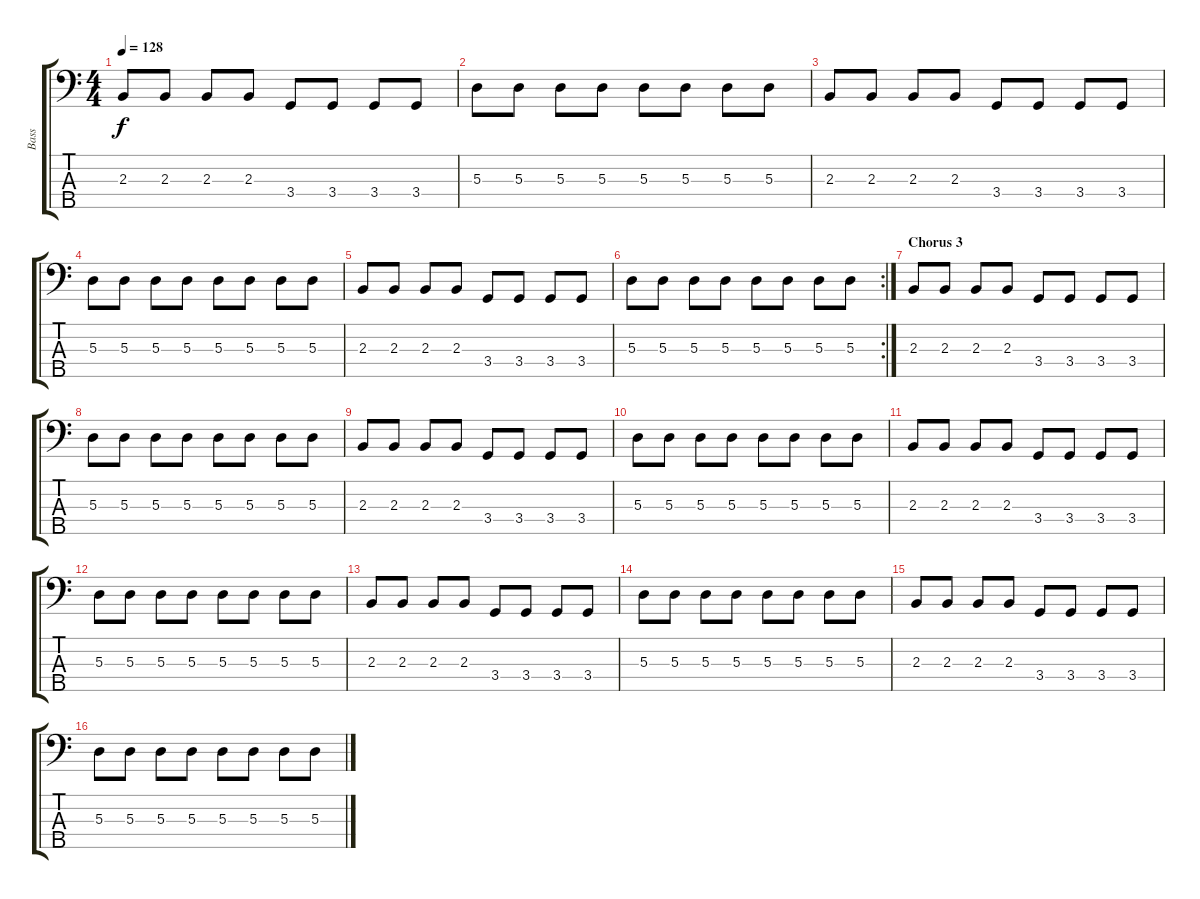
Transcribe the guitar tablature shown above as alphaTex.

\track ("Bass" "Bass") {instrument electricbasspick}
\staff {score tabs}
\tuning (G2 D2 A1 E1 B0) {hide}
\ts (4 4)
\tempo 128
\clef f4
\ks c
2.3.8{dy f} 2.3.8 2.3.8 2.3.8 3.4.8 3.4.8 3.4.8 3.4.8 |
5.3.8 5.3.8 5.3.8 5.3.8 5.3.8 5.3.8 5.3.8 5.3.8 |
2.3.8 2.3.8 2.3.8 2.3.8 3.4.8 3.4.8 3.4.8 3.4.8 |
5.3.8 5.3.8 5.3.8 5.3.8 5.3.8 5.3.8 5.3.8 5.3.8 |
2.3.8 2.3.8 2.3.8 2.3.8 3.4.8 3.4.8 3.4.8 3.4.8 |
\rc 2
5.3.8 5.3.8 5.3.8 5.3.8 5.3.8 5.3.8 5.3.8 5.3.8 |
\section ("" "Chorus 3")
2.3.8 2.3.8 2.3.8 2.3.8 3.4.8 3.4.8 3.4.8 3.4.8 |
5.3.8 5.3.8 5.3.8 5.3.8 5.3.8 5.3.8 5.3.8 5.3.8 |
2.3.8 2.3.8 2.3.8 2.3.8 3.4.8 3.4.8 3.4.8 3.4.8 |
5.3.8 5.3.8 5.3.8 5.3.8 5.3.8 5.3.8 5.3.8 5.3.8 |
2.3.8 2.3.8 2.3.8 2.3.8 3.4.8 3.4.8 3.4.8 3.4.8 |
5.3.8 5.3.8 5.3.8 5.3.8 5.3.8 5.3.8 5.3.8 5.3.8 |
2.3.8 2.3.8 2.3.8 2.3.8 3.4.8 3.4.8 3.4.8 3.4.8 |
5.3.8 5.3.8 5.3.8 5.3.8 5.3.8 5.3.8 5.3.8 5.3.8 |
2.3.8 2.3.8 2.3.8 2.3.8 3.4.8 3.4.8 3.4.8 3.4.8 |
5.3.8 5.3.8 5.3.8 5.3.8 5.3.8 5.3.8 5.3.8 5.3.8
